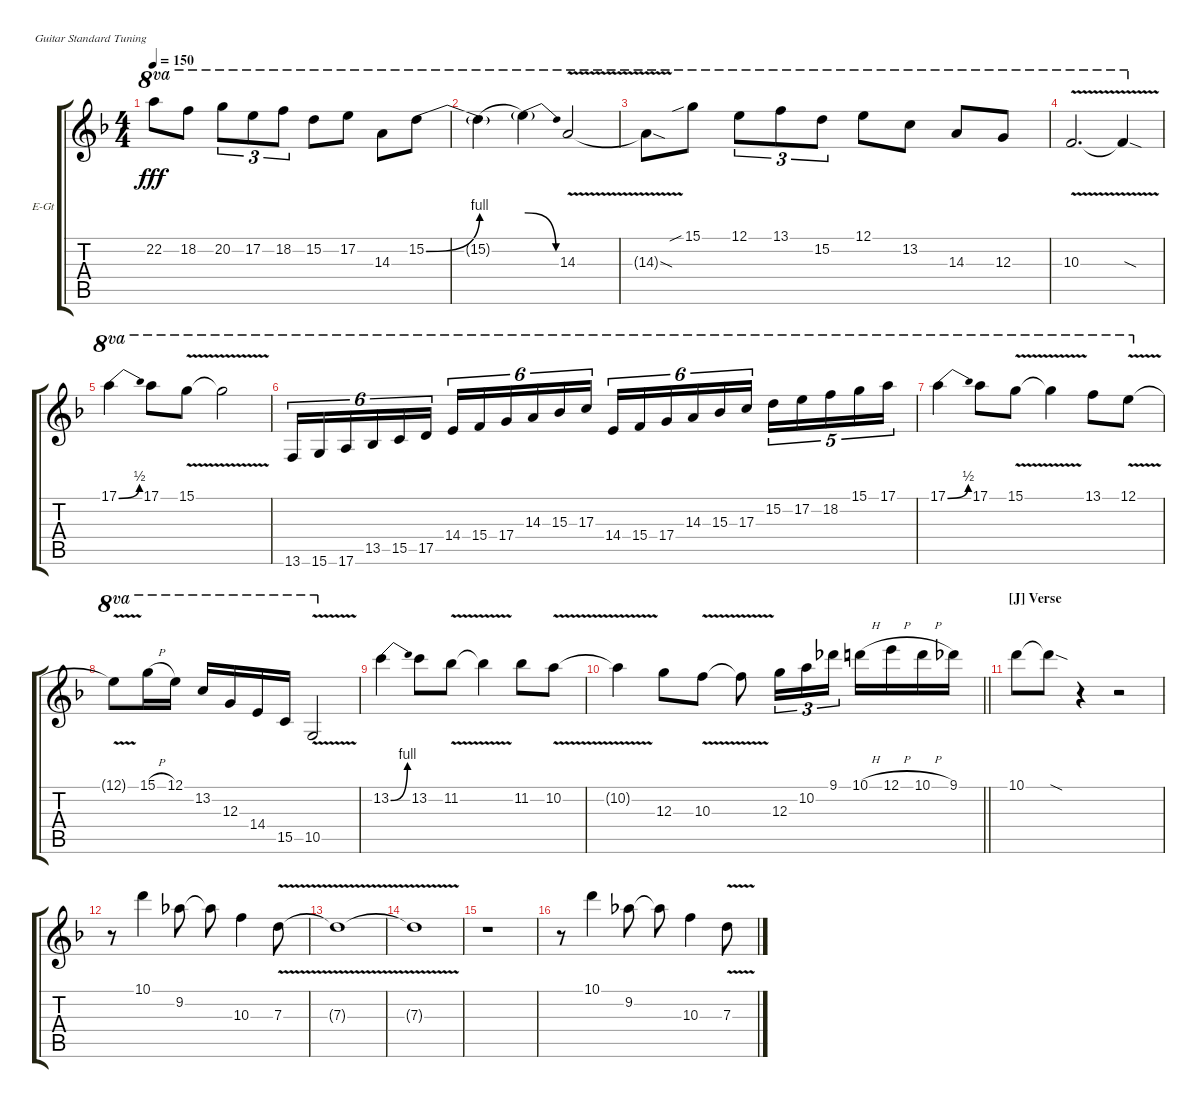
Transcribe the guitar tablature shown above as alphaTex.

\bracketExtendMode groupsimilarinstruments
\firstSystemTrackNameOrientation horizontal
\otherSystemsTrackNameOrientation horizontal
\track ("Lead 1 (Distortion)" "E-Gt") {instrument distortionguitar}
\staff {score tabs}
\tuning (E4 B3 G3 D3 A2 E2)
\ts (4 4)
\tempo 150
\clef g2
\ks dminor
22.2{t}.8{ot 8va dy fff} 18.2.8{ot 8va} 20.2.8{tu (3 2) ot 8va} 17.2.8{tu (3 2) ot 8va} 18.2.8{tu (3 2) ot 8va} 15.2.8{ot 8va} 17.2.8{ot 8va} 14.3.8{ot 8va} 15.2{be (bend 0 0 15 4)}.8{ot 8va} |
15.2{be (hold 0 0 60 0) t}.4{ot 8va} 15.2{be (release 0 4 30 0) t}.4{ot 8va} 14.3{v}.2{ot 8va} |
14.3{sod t}.8{ot 8va} 15.1{sib}.8{ot 8va} 12.1.8{tu (3 2) ot 8va} 13.1.8{tu (3 2) ot 8va} 15.2.8{tu (3 2) ot 8va} 12.1.8{ot 8va} 13.2.8{ot 8va} 14.3.8{ot 8va} 12.3.8{ot 8va} |
10.3{v}.2{d ot 8va} 10.3{sod t}.4{ot 8va} |
17.1{be (bend 0.6 0 14.399999999999999 2)}.4{ot 8va} 17.1.8{ot 8va} 15.1{v}.8{ot 8va} 15.1{v t}.2{ot 8va} |
13.6.16{tu (6 4) ot 8va} 15.6.16{tu (6 4) ot 8va} 17.6.16{tu (6 4) ot 8va} 13.5.16{tu (6 4) ot 8va} 15.5.16{tu (6 4) ot 8va} 17.5.16{tu (6 4) ot 8va} 14.4.16{tu (6 4) ot 8va} 15.4.16{tu (6 4) ot 8va} 17.4.16{tu (6 4) ot 8va} 14.3.16{tu (6 4) ot 8va} 15.3.16{tu (6 4) ot 8va} 17.3.16{tu (6 4) ot 8va} 14.4.16{tu (6 4) ot 8va} 15.4.16{tu (6 4) ot 8va} 17.4.16{tu (6 4) ot 8va} 14.3.16{tu (6 4) ot 8va} 15.3.16{tu (6 4) ot 8va} 17.3.16{tu (6 4) ot 8va} 15.2.16{tu (5 4) ot 8va} 17.2.16{tu (5 4) ot 8va} 18.2.16{tu (5 4) ot 8va} 15.1.16{tu (5 4) ot 8va} 17.1.16{tu (5 4) ot 8va} |
17.1{be (bend 0.6 0 12 2)}.4{ot 8va} 17.1.8{ot 8va} 15.1{v}.8{ot 8va} 15.1{v t}.4{ot 8va} 13.1.8{ot 8va} 12.1{v}.8{ot 8va} |
12.1{v t}.8{ot 8va} 15.1{h}.16{ot 8va} 12.1.16{ot 8va} 13.2.16{ot 8va} 12.3.16{ot 8va} 14.4.16{ot 8va} 15.5.16{ot 8va} 10.5{v}.2{ot 8va} |
13.2{be (bend 0 0 15 4)}.4 13.2.8 11.2{v}.8 11.2{v t}.4 11.2.8 10.2{v}.8 |
\barLineRight lightlight
10.2{v t}.4 12.3.8 10.3{v}.8 10.3{v t}.8 12.3.16{tu (3 2)} 10.2.16{tu (3 2)} 9.1.16{tu (3 2)} 10.1{h}.16 12.1{h}.16 10.1{h}.16 9.1.16 |
\section ("J" "Verse")
10.1.8 10.1{sod t}.8 r.4 r.2 |
r.8 10.1.4 9.2.8 9.2{t}.8 10.3.4 7.3{v}.8 |
7.3{v t}.1 |
7.3{v t}.1 |
r.1 |
r.8 10.1.4 9.2.8 9.2{t}.8 10.3.4 7.3{v}.8
